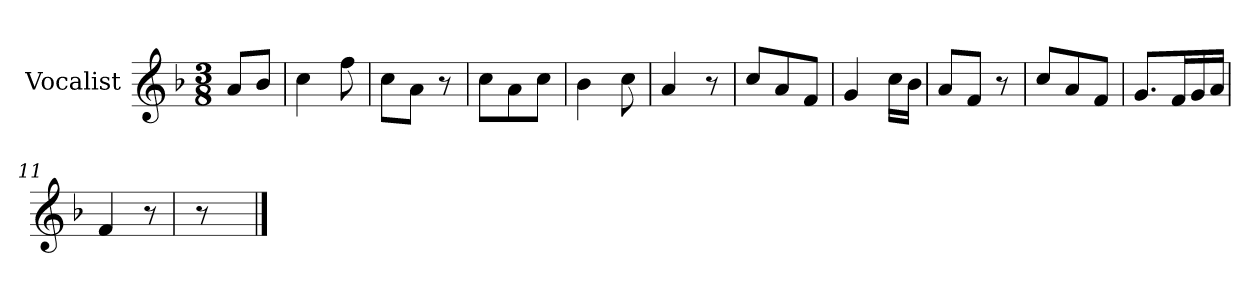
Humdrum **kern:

**kern
*part1
*staff1
*I"Vocalist
*k[b-]
*F:
*M3/8
=
8aL
8b-J
=1
4cc
8ff
=2
8ccL
8aJ
8r
=3
8ccL
8a
8ccJ
=4
4b-
8cc
=5
4a
8r
=6
8ccL
8a
8fJ
=7
4g
16ccLL
16b-JJ
=8
8aL
8fJ
8r
=9
8ccL
8a
8fJ
=10
8.gL
16fL
16g
16aJJ
=11
4f
8r
=12
8r
==
*-
